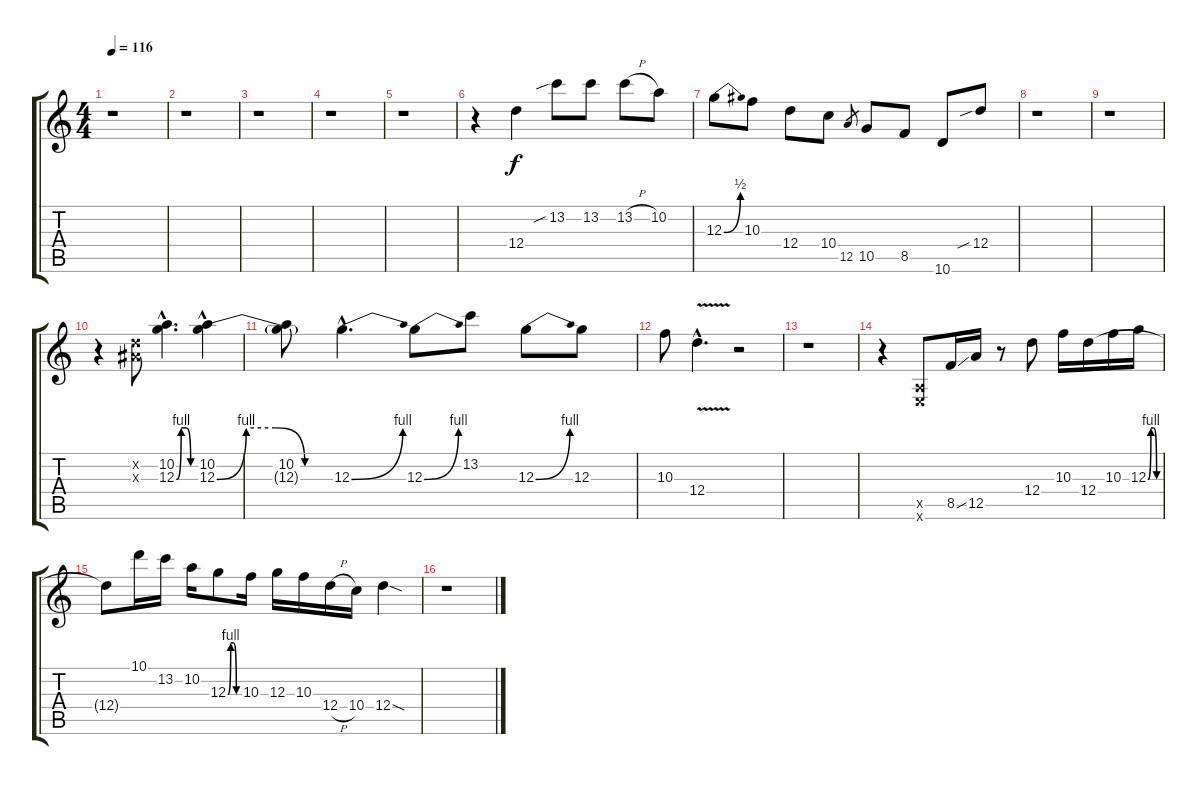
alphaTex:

\track "" {instrument distortionguitar}
\staff {score tabs}
\tuning (E4 B3 G3 D3 A2 E2) {hide}
\ts (4 4)
\tempo 116
\clef g2
\ks c
r.1{dy f} |
r.1 |
r.1 |
r.1 |
r.1 |
r.4 12.4.4 13.2{sib}.8 13.2.8 13.2{h}.8 10.2.8 |
12.3{be (bend 0 0 60 2)}.8 10.3.8 12.4.8 10.4.8 12.5.8{gr} 10.5.8 8.5.8 10.6.8 12.4{sib}.8 |
r.1 |
r.1 |
r.4 (3.2{x} 3.3{x}).8 (10.2{hac} 12.3{be (custom 0 0 15 4 30 4 45 0 60 0) hac}).4{d} (10.2 12.3{be (custom 0 0 15 4 30 4 45 0 60 0) hac}).4 |
(10.2 12.3{t}).8 12.3{be (bend 0 0 60 4) hac}.4{d} 12.3{be (bend 0 0 60 4)}.8 13.2.8 12.3{be (bend 0 0 60 4)}.8 12.3.8 |
10.3.8 12.4{v hac}.4{d} r.2 |
r.1 |
r.4 (0.5{x} 0.6{x}).8 8.5{ss}.16 12.5.16 r.8 12.4.8 10.3.16 12.4.16 10.3.16 12.3{be (custom 0 0 15 4 30 4 45 0 60 0)}.16 |
12.4{t}.8 10.1.16 13.2.16 10.2.16 12.3{be (custom 0 0 15 4 30 4 45 0 60 0)}.8 10.3.16 12.3.16 10.3.16 12.4{h}.16 10.4.16 12.4{sod}.4 |
r.1
